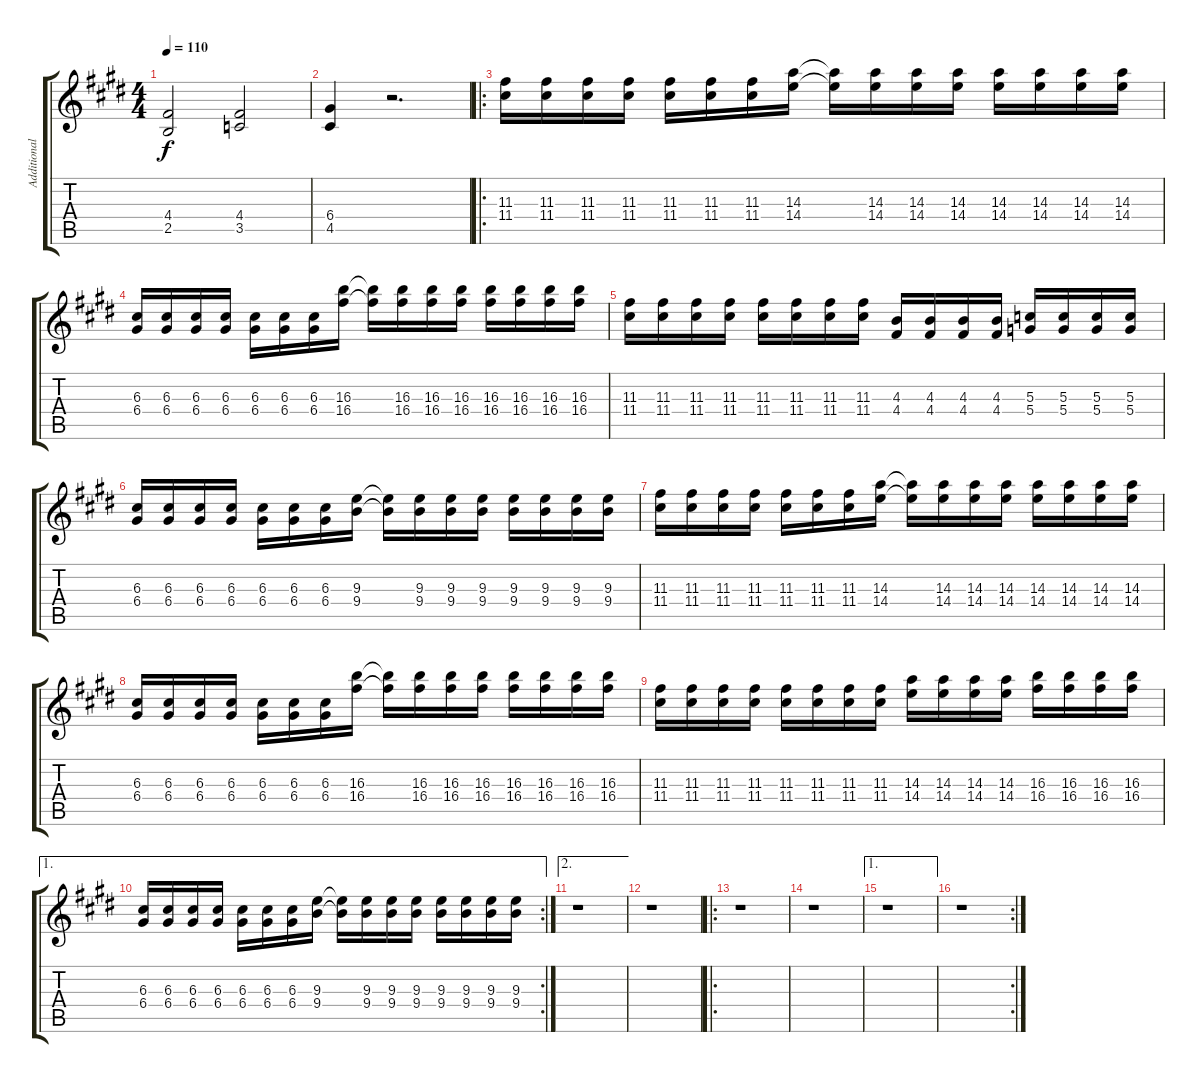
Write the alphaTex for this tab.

\track ("Additional Guitar" "Additional") {instrument overdrivenguitar}
\staff {score tabs}
\tuning (E4 B3 G3 D3 A2 E2) {hide}
\ts (4 4)
\tempo 110
\clef g2
\ks c#minor
(4.4 2.5).2{dy f} (4.4 3.5).2 |
(6.4 4.5).4 r.2{d} |
\ro
(11.3 11.4).16 (11.3 11.4).16 (11.3 11.4).16 (11.3 11.4).16 (11.3 11.4).16 (11.3 11.4).16 (11.3 11.4).16 (14.3 14.4).16 (14.3{t} 14.4{t}).16 (14.3 14.4).16 (14.3 14.4).16 (14.3 14.4).16 (14.3 14.4).16 (14.3 14.4).16 (14.3 14.4).16 (14.3 14.4).16 |
(6.3 6.4).16 (6.3 6.4).16 (6.3 6.4).16 (6.3 6.4).16 (6.3 6.4).16 (6.3 6.4).16 (6.3 6.4).16 (16.3 16.4).16 (16.3{t} 16.4{t}).16 (16.3 16.4).16 (16.3 16.4).16 (16.3 16.4).16 (16.3 16.4).16 (16.3 16.4).16 (16.3 16.4).16 (16.3 16.4).16 |
(11.3 11.4).16 (11.3 11.4).16 (11.3 11.4).16 (11.3 11.4).16 (11.3 11.4).16 (11.3 11.4).16 (11.3 11.4).16 (11.3 11.4).16 (4.3 4.4).16 (4.3 4.4).16 (4.3 4.4).16 (4.3 4.4).16 (5.3 5.4).16 (5.3 5.4).16 (5.3 5.4).16 (5.3 5.4).16 |
(6.3 6.4).16 (6.3 6.4).16 (6.3 6.4).16 (6.3 6.4).16 (6.3 6.4).16 (6.3 6.4).16 (6.3 6.4).16 (9.3 9.4).16 (9.3{t} 9.4{t}).16 (9.3 9.4).16 (9.3 9.4).16 (9.3 9.4).16 (9.3 9.4).16 (9.3 9.4).16 (9.3 9.4).16 (9.3 9.4).16 |
(11.3 11.4).16 (11.3 11.4).16 (11.3 11.4).16 (11.3 11.4).16 (11.3 11.4).16 (11.3 11.4).16 (11.3 11.4).16 (14.3 14.4).16 (14.3{t} 14.4{t}).16 (14.3 14.4).16 (14.3 14.4).16 (14.3 14.4).16 (14.3 14.4).16 (14.3 14.4).16 (14.3 14.4).16 (14.3 14.4).16 |
(6.3 6.4).16 (6.3 6.4).16 (6.3 6.4).16 (6.3 6.4).16 (6.3 6.4).16 (6.3 6.4).16 (6.3 6.4).16 (16.3 16.4).16 (16.3{t} 16.4{t}).16 (16.3 16.4).16 (16.3 16.4).16 (16.3 16.4).16 (16.3 16.4).16 (16.3 16.4).16 (16.3 16.4).16 (16.3 16.4).16 |
(11.3 11.4).16 (11.3 11.4).16 (11.3 11.4).16 (11.3 11.4).16 (11.3 11.4).16 (11.3 11.4).16 (11.3 11.4).16 (11.3 11.4).16 (14.3 14.4).16 (14.3 14.4).16 (14.3 14.4).16 (14.3 14.4).16 (16.3 16.4).16 (16.3 16.4).16 (16.3 16.4).16 (16.3 16.4).16 |
\ae 1
\rc 2
(6.3 6.4).16 (6.3 6.4).16 (6.3 6.4).16 (6.3 6.4).16 (6.3 6.4).16 (6.3 6.4).16 (6.3 6.4).16 (9.3 9.4).16 (9.3{t} 9.4{t}).16 (9.3 9.4).16 (9.3 9.4).16 (9.3 9.4).16 (9.3 9.4).16 (9.3 9.4).16 (9.3 9.4).16 (9.3 9.4).16 |
\ae 2
r.1 |
r.1 |
\ro
r.1 |
r.1 |
\ae 1
r.1 |
\rc 2
r.1
